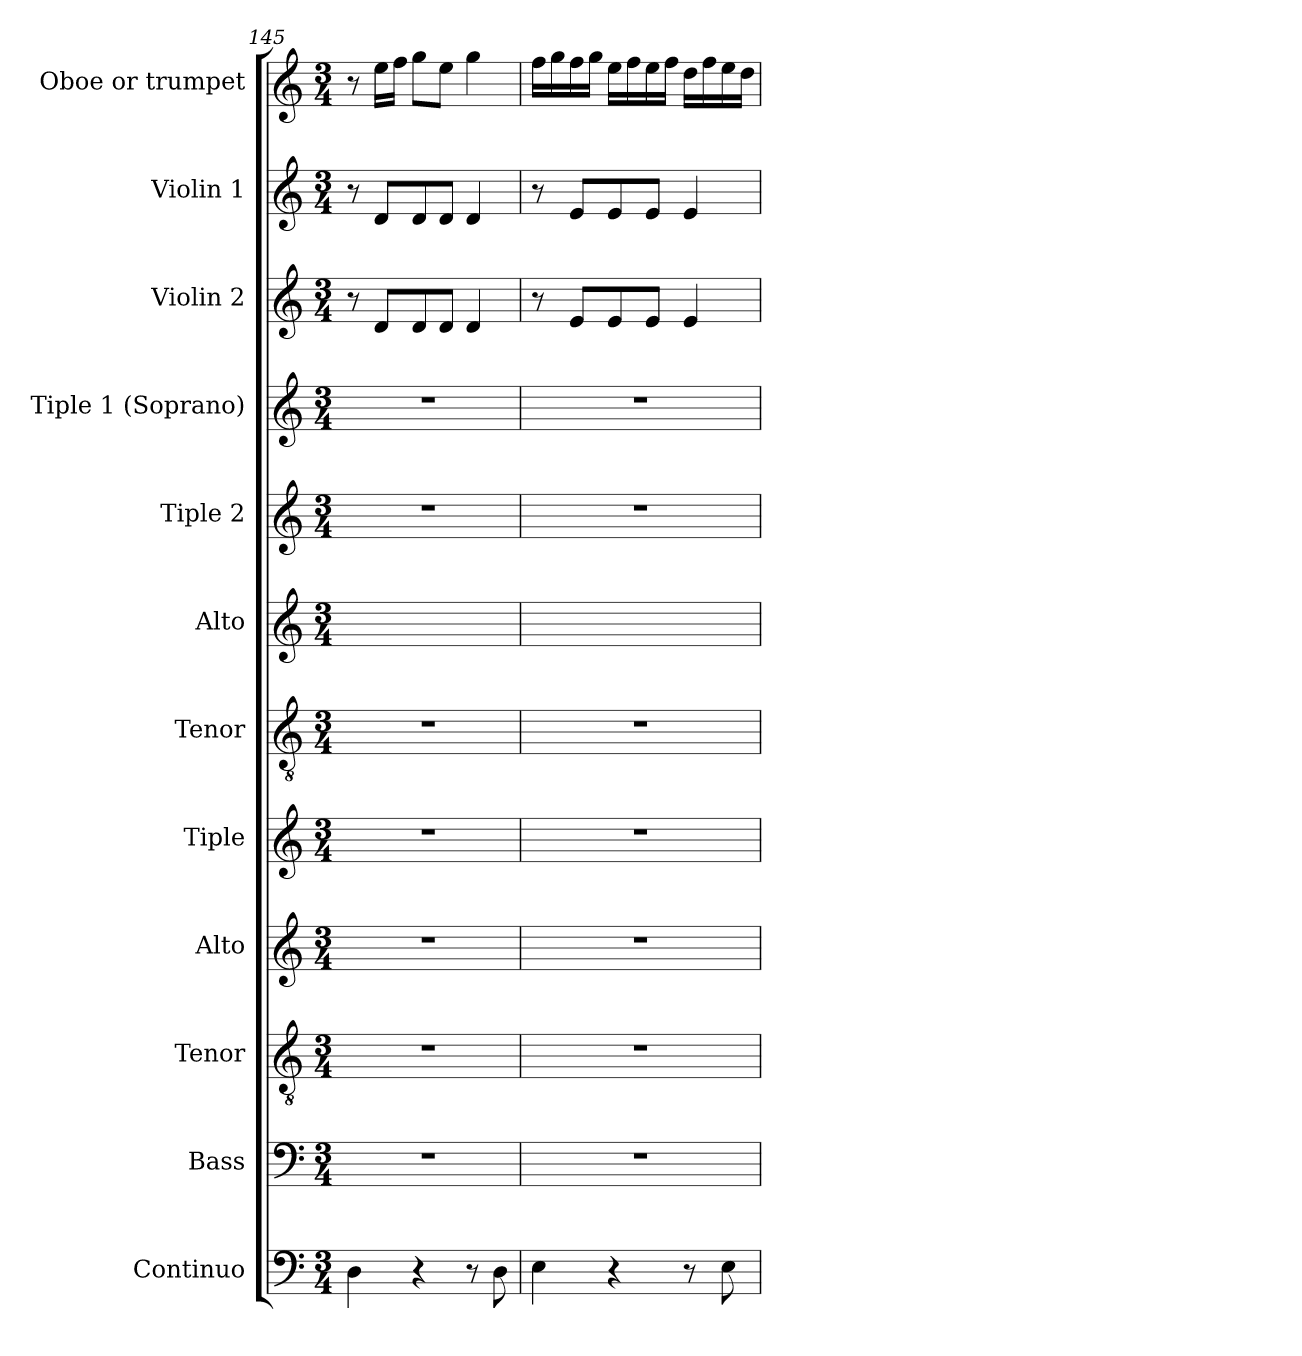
**kern	**kern	**kern	**kern	**kern	**kern	**kern	**kern	**kern	**kern	**kern	**kern
*part12	*part11	*part10	*part9	*part8	*part7	*part6	*part5	*part4	*part3	*part2	*part1
*staff12	*staff11	*staff10	*staff9	*staff8	*staff7	*staff6	*staff5	*staff4	*staff3	*staff2	*staff1
*I"Continuo	*I"Bass	*I"Tenor	*I"Alto	*I"Tiple	*I"Tenor	*I"Alto	*I"Tiple 2	*I"Tiple 1 (Soprano)	*I"Violin 2	*I"Violin 1	*I"Oboe or trumpet
*	*I'B.	*I'T.	*I'A.	*	*I'T.	*I'A.	*	*I'S1.	*I'Vln. 2	*I'Vln. 1	*I'Ob.
*clefF4	*clefF4	*clefGv2	*clefG2	*clefG2	*clefGv2	*clefG2	*clefG2	*clefG2	*clefG2	*clefG2	*clefG2
*	*	*ITrd7c12	*	*	*ITrd7c12	*	*	*	*	*	*
*k[]	*k[]	*k[]	*k[]	*k[]	*k[]	*k[]	*k[]	*k[]	*k[]	*k[]	*k[]
*C:	*C:	*C:	*C:	*C:	*C:	*C:	*C:	*C:	*C:	*C:	*C:
*M3/4	*M3/4	*M3/4	*M3/4	*M3/4	*M3/4	*M3/4	*M3/4	*M3/4	*M3/4	*M3/4	*M3/4
=145	=145	=145	=145	=145	=145	=145	=145	=145	=145	=145	=145
!	!LO:N:vis=1	!LO:N:vis=1	!LO:N:vis=1	!LO:N:vis=1	!LO:N:vis=1	!LO:N:vis=1	!LO:N:vis=1	!LO:N:vis=1	!	!	!
4Di\	2.r	2.r	2.r	2.r	2.r	2.ryy	2.r	2.r	8r	8r	8r
.	.	.	.	.	.	.	.	.	8di/L	8di/L	16eei\LL
.	.	.	.	.	.	.	.	.	.	.	16ffi\JJ
4r	.	.	.	.	.	.	.	.	8di/	8di/	8ggi\L
.	.	.	.	.	.	.	.	.	8di/J	8di/J	8eei\J
8r	.	.	.	.	.	.	.	.	4di/	4di/	4ggi\
8Di\	.	.	.	.	.	.	.	.	.	.	.
!!LO:LB:g=z
=146	=146	=146	=146	=146	=146	=146	=146	=146	=146	=146	=146
!	!LO:N:vis=1	!LO:N:vis=1	!LO:N:vis=1	!LO:N:vis=1	!LO:N:vis=1	!LO:N:vis=1	!LO:N:vis=1	!LO:N:vis=1	!	!	!
4Ei\	2.r	2.r	2.r	2.r	2.r	2.ryy	2.r	2.r	8r	8r	16ffi\LL
.	.	.	.	.	.	.	.	.	.	.	16ggi\
.	.	.	.	.	.	.	.	.	8ei/L	8ei/L	16ffi\
.	.	.	.	.	.	.	.	.	.	.	16ggi\JJ
4r	.	.	.	.	.	.	.	.	8ei/	8ei/	16eei\LL
.	.	.	.	.	.	.	.	.	.	.	16ffi\
.	.	.	.	.	.	.	.	.	8ei/J	8ei/J	16eei\
.	.	.	.	.	.	.	.	.	.	.	16ffi\JJ
8r	.	.	.	.	.	.	.	.	4ei/	4ei/	16ddi\LL
.	.	.	.	.	.	.	.	.	.	.	16ffi\
8Ei\	.	.	.	.	.	.	.	.	.	.	16eei\
.	.	.	.	.	.	.	.	.	.	.	16ddi\JJ
=	=	=	=	=	=	=	=	=	=	=	=
*-	*-	*-	*-	*-	*-	*-	*-	*-	*-	*-	*-
